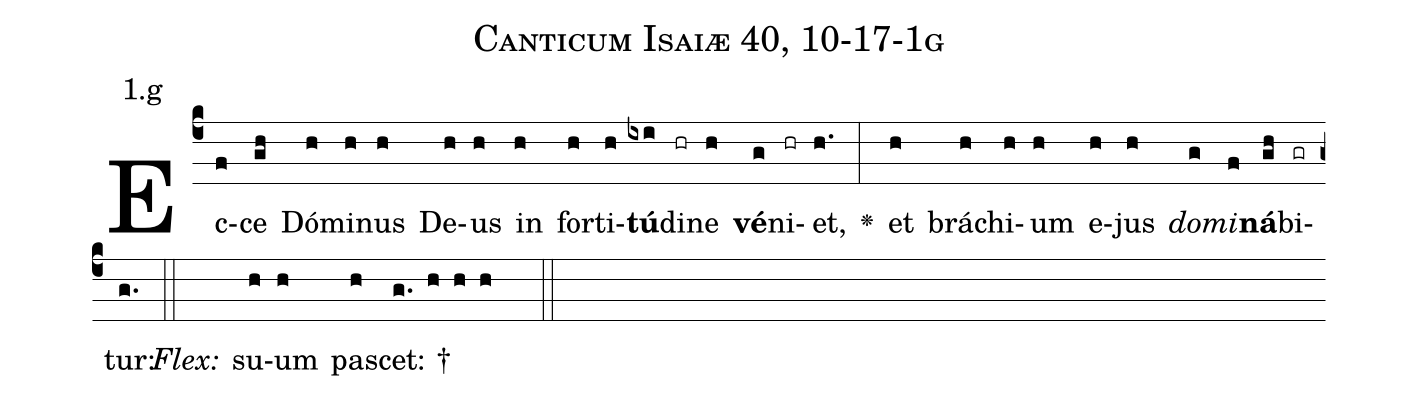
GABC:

name: Canticum Isaiæ 40, 10-17-1g;
annotation: 1.g;
%%
(c4)Ec(f)ce(gh) Dó(h)mi(h)nus(h) De(h)us(h) in(h) for(h)ti(h)<b>tú</b>(ixi)di(hr)ne(h) <b>vé</b>(g)ni(hr)et,(h.) <v>\greheightstar</v>(:) et(h) brá(h)chi(h)um(h) e(h)jus(h) <i>do</i>(g)<i>mi</i>(f)<b>ná</b>(gh)bi(gr)tur:(g.) (::)
<i>Flex:</i>()  su(h)um(h) pa(h)scet: †(g. h h h  ::)

%E(h) u(h) o(g) u(f) a(gh) e.(g.) (::)
